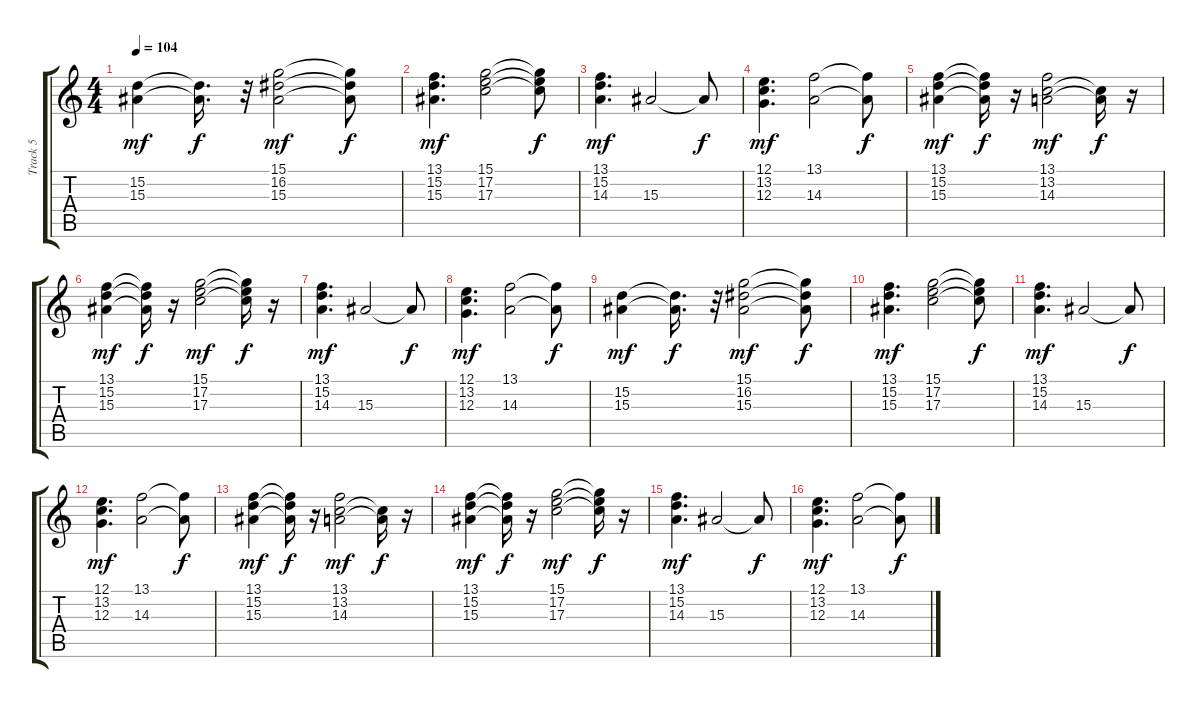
\track ("Track 5" "Track 5") {instrument synthbrass2}
\staff {score tabs}
\tuning (E4 B3 G3 D3 A2 E2) {hide}
\ts (4 4)
\tempo 104
\clef g2
\ks c
(15.2 15.3).4{dy mf} (15.2{t} 15.3{t}).16{d dy f} r.32 (15.1 16.2 15.3).2{dy mf} (15.1{t} 16.2{t} 15.3{t}).8{dy f} |
(13.1 15.2 15.3).4{d dy mf} (15.1 17.2 17.3).2 (15.1{t} 17.2{t} 17.3{t}).8{dy f} |
(13.1 15.2 14.3).4{d dy mf} 15.3.2 15.3{t}.8{dy f} |
(12.1 13.2 12.3).4{d dy mf} (13.1 14.3).2 (13.1{t} 14.3{t}).8{dy f} |
(13.1 15.2 15.3).4{dy mf} (13.1{t} 15.2{t} 15.3{t}).16{dy f} r.16 (13.1 13.2 14.3).2{dy mf} (13.2{t} 14.3{t}).16{dy f} r.16 |
(13.1 15.2 15.3).4{dy mf} (13.1{t} 15.2{t} 15.3{t}).16{dy f} r.16 (15.1 17.2 17.3).2{dy mf} (15.1{t} 17.2{t} 17.3{t}).16{dy f} r.16 |
(13.1 15.2 14.3).4{d dy mf} 15.3.2 15.3{t}.8{dy f} |
(12.1 13.2 12.3).4{d dy mf} (13.1 14.3).2 (13.1{t} 14.3{t}).8{dy f} |
(15.2 15.3).4{dy mf} (15.2{t} 15.3{t}).16{d dy f} r.32 (15.1 16.2 15.3).2{dy mf} (15.1{t} 16.2{t} 15.3{t}).8{dy f} |
(13.1 15.2 15.3).4{d dy mf} (15.1 17.2 17.3).2 (15.1{t} 17.2{t} 17.3{t}).8{dy f} |
(13.1 15.2 14.3).4{d dy mf} 15.3.2 15.3{t}.8{dy f} |
(12.1 13.2 12.3).4{d dy mf} (13.1 14.3).2 (13.1{t} 14.3{t}).8{dy f} |
(13.1 15.2 15.3).4{dy mf} (13.1{t} 15.2{t} 15.3{t}).16{dy f} r.16 (13.1 13.2 14.3).2{dy mf} (13.2{t} 14.3{t}).16{dy f} r.16 |
(13.1 15.2 15.3).4{dy mf} (13.1{t} 15.2{t} 15.3{t}).16{dy f} r.16 (15.1 17.2 17.3).2{dy mf} (15.1{t} 17.2{t} 17.3{t}).16{dy f} r.16 |
(13.1 15.2 14.3).4{d dy mf instrument stringensemble1} 15.3.2 15.3{t}.8{dy f} |
(12.1 13.2 12.3).4{d dy mf} (13.1 14.3).2 (13.1{t} 14.3{t}).8{dy f}
